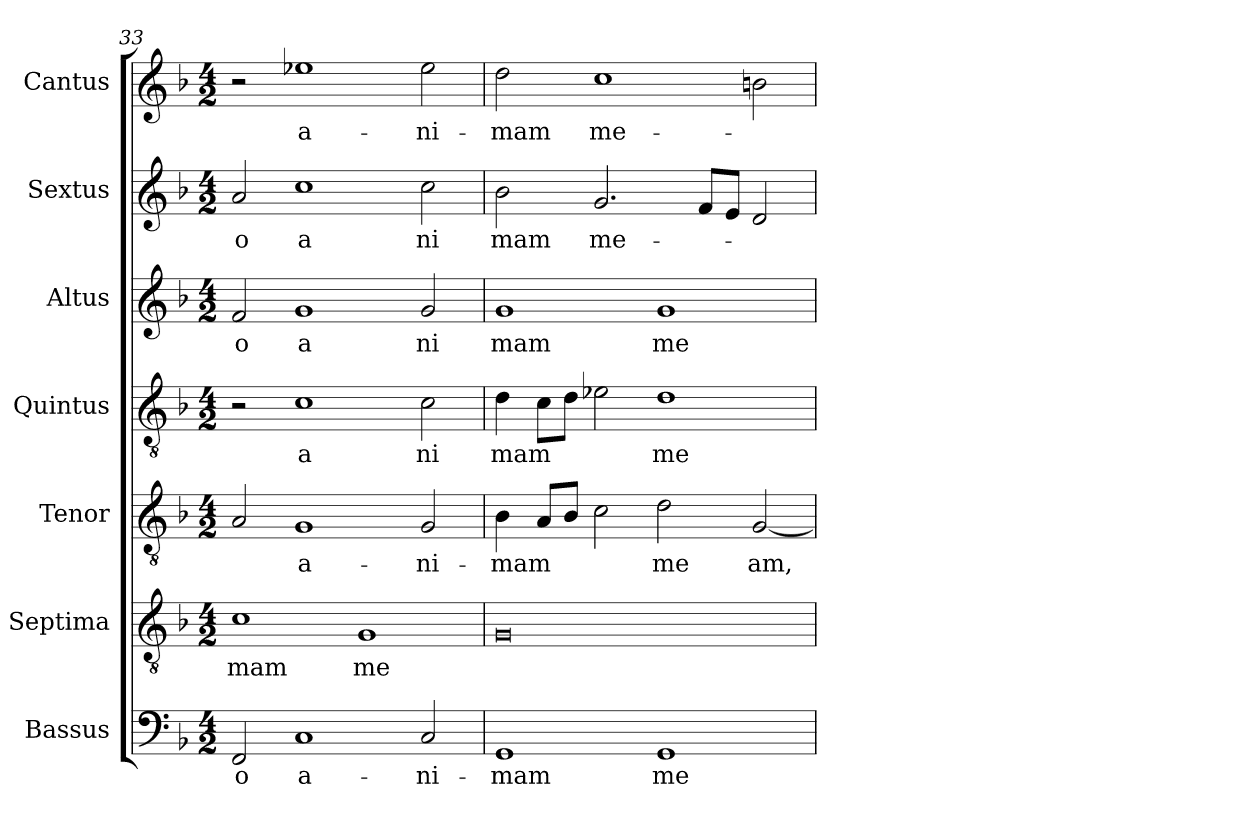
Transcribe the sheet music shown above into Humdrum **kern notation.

**kern	**text	**kern	**text	**kern	**text	**kern	**text	**kern	**text	**kern	**text	**kern	**text
*part7	*part7	*part6	*part6	*part5	*part5	*part4	*part4	*part3	*part3	*part2	*part2	*part1	*part1
*staff7	*staff7	*staff6	*staff6	*staff5	*staff5	*staff4	*staff4	*staff3	*staff3	*staff2	*staff2	*staff1	*staff1
*I"Bassus	*	*I"Septima	*	*I"Tenor	*	*I"Quintus	*	*I"Altus	*	*I"Sextus	*	*I"Cantus	*
*clefF4	*	*clefGv2	*	*clefGv2	*	*clefGv2	*	*clefG2	*	*clefG2	*	*clefG2	*
*k[b-]	*	*k[b-]	*	*k[b-]	*	*k[b-]	*	*k[b-]	*	*k[b-]	*	*k[b-]	*
*F:	*	*F:	*	*F:	*	*F:	*	*F:	*	*F:	*	*F:	*
*M4/2	*	*M4/2	*	*M4/2	*	*M4/2	*	*M4/2	*	*M4/2	*	*M4/2	*
=33	=33	=33	=33	=33	=33	=33	=33	=33	=33	=33	=33	=33	=33
!	!LO:LY:b:cj	!	!LO:LY:b:cj	!	!	!	!	!	!LO:LY:b:cj	!	!LO:LY:b:cj	!	!
2FF/	-o	1c	mam	2A/	.	2r	.	2f/	o	2a/	o	2r	.
!	!LO:LY:b:cj	!	!	!	!LO:LY:b:cj	!	!LO:LY:b:cj	!	!LO:LY:b:cj	!	!LO:LY:b:cj	!	!LO:LY:b:cj
1C	a-	.	.	1G	a-	1c	a	1g	a	1cc	a	1ee-X	a-
!	!	!	!LO:LY:b:cj	!	!	!	!	!	!	!	!	!	!
.	.	1G	me	.	.	.	.	.	.	.	.	.	.
!	!LO:LY:b:cj	!	!	!	!LO:LY:b:cj	!	!LO:LY:b:cj	!	!LO:LY:b:cj	!	!LO:LY:b:cj	!	!LO:LY:b:cj
2C/	-ni-	.	.	2G/	-ni-	2c\	ni	2g/	ni	2cc\	ni	2ee-\	-ni-
!!LO:LB:g=z
=34	=34	=34	=34	=34	=34	=34	=34	=34	=34	=34	=34	=34	=34
!	!LO:LY:b:cj	!	!	!	!LO:LY:b	!	!LO:LY:b	!	!LO:LY:b:cj	!	!LO:LY:b:cj	!	!LO:LY:b:cj
*	*	*^	*	*	*	*	*	*	*	*	*	*	*
1GG	-mam	0G	4ryy	.	4B-\	-mam	4d\	mam	1g	mam	2b-\	mam	2dd\	-mam
.	.	.	1..ryy	.	8A/L	.	8c\L	.	.	.	.	.	.	.
.	.	.	.	.	8B-/J	.	8d\J	.	.	.	.	.	.	.
!	!	!	!	!	!	!	!	!	!	!	!	!LO:LY:b	!	!LO:LY:b:cj
.	.	.	.	.	2c\	.	2e-X\	.	.	.	2.g/	me-	1cc	me-
!	!LO:LY:b:cj	!	!	!	!	!LO:LY:b:cj	!	!LO:LY:b:cj	!	!LO:LY:b:cj	!	!	!	!
1GG	me-	.	.	.	2d\	me	1d	me	1g	me-	.	.	.	.
.	.	.	.	.	.	.	.	.	.	.	8f/L	.	.	.
.	.	.	.	.	.	.	.	.	.	.	8e/J	.	.	.
!	!	!	!	!	!	!LO:LY:b	!	!	!	!	!	!	!	!
.	.	.	.	.	[<2G/	am,	.	.	.	.	2d/	.	2b\	.
*	*	*v	*v	*	*	*	*	*	*	*	*	*	*	*
=	=	=	=	=	=	=	=	=	=	=	=	=	=
*-	*-	*-	*-	*-	*-	*-	*-	*-	*-	*-	*-	*-	*-
